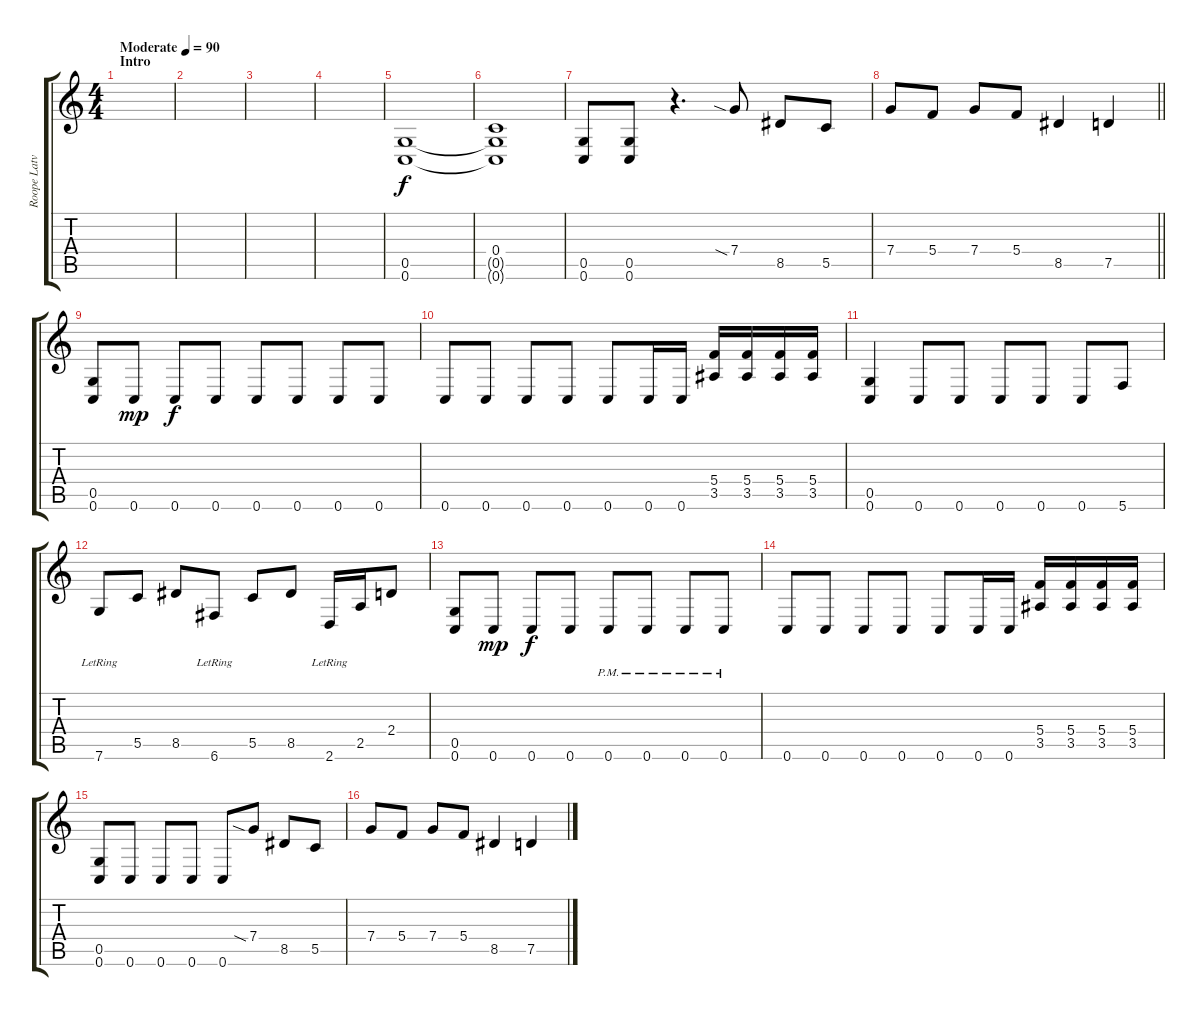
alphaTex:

\track ("Roope Latvala" "Roope Latv") {instrument distortionguitar}
\staff {score tabs}
\tuning (D4 A3 F3 C3 G2 C2) {hide}
\ts (4 4)
\section ("" "Intro")
\tempo (90 "Moderate")
\clef g2
\ks c
|
|
|
|
(0.5 0.6).1 |
(0.4 0.5{t} 0.6{t}).1 |
(0.5 0.6).8 (0.5 0.6).8 r.4{d} 7.4{sia}.8 8.5.8 5.5.8 |
\barLineRight lightlight
7.4.8 5.4.8 7.4.8 5.4.8 8.5.4 7.5.4 |
(0.5 0.6).8 0.6.8{dy mp} 0.6.8{dy f} 0.6.8 0.6.8 0.6.8 0.6.8 0.6.8 |
0.6.8 0.6.8 0.6.8 0.6.8 0.6.8 0.6.16 0.6.16 (5.4 3.5).16 (5.4 3.5).16 (5.4 3.5).16 (5.4 3.5).16 |
(0.5 0.6).4 0.6.8 0.6.8 0.6.8 0.6.8 0.6.8 5.6.8 |
7.6{lr}.8 5.5.8 8.5.8 6.6{lr}.8 5.5.8 8.5.8 2.6{lr}.16 2.5.16 2.4.8 |
(0.5 0.6).8 0.6.8{dy mp} 0.6.8{dy f} 0.6.8 0.6{pm}.8 0.6{pm}.8 0.6{pm}.8 0.6{pm}.8 |
0.6.8 0.6.8 0.6.8 0.6.8 0.6.8 0.6.16 0.6.16 (5.4 3.5).16 (5.4 3.5).16 (5.4 3.5).16 (5.4 3.5).16 |
(0.5 0.6).8 0.6.8 0.6.8 0.6.8 0.6.8 7.4{sia}.8 8.5.8 5.5.8 |
7.4.8 5.4.8 7.4.8 5.4.8 8.5.4 7.5.4
